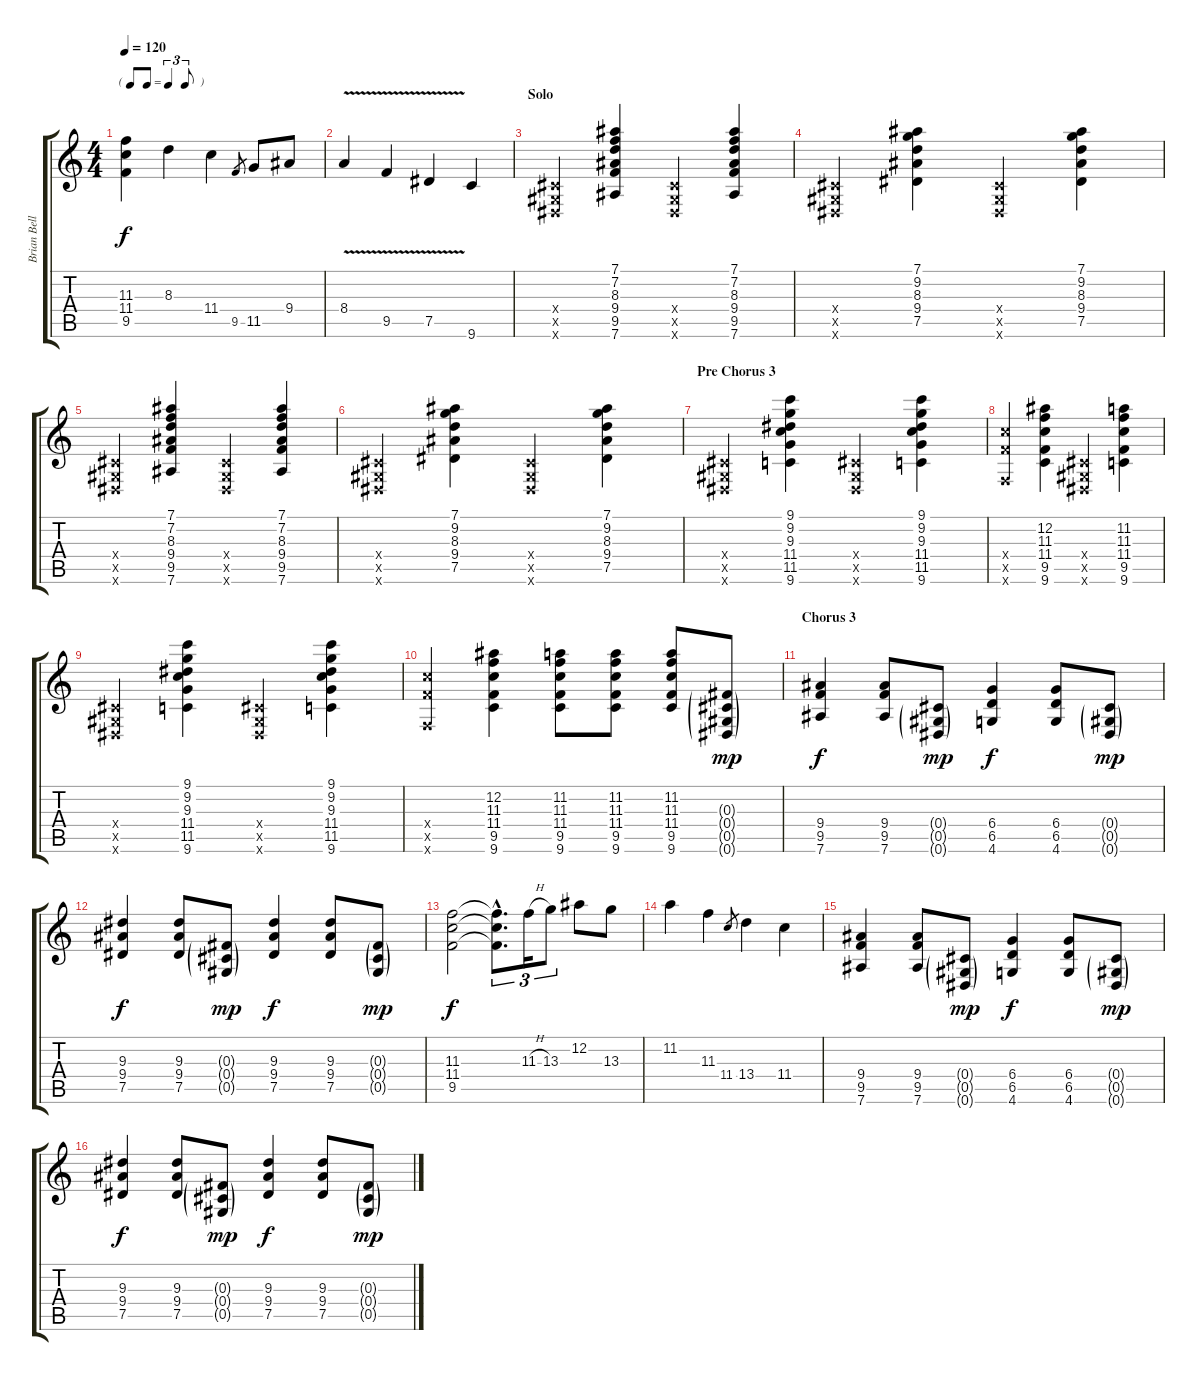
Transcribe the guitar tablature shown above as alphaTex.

\track ("Brian Bell - Guitar" "Brian Bell") {instrument electricguitarclean}
\staff {score tabs}
\tuning (Eb4 Bb3 Gb3 Db3 Ab2 Eb2) {hide}
\ts (4 4)
\tf triplet8th
\tempo 120
\clef g2
\ks c
(11.3 11.4 9.5).4{dy f} 8.3.4{instrument distortionguitar} 11.4.4 9.5.8{gr} 11.5.8 9.4.8 |
8.4{v}.4 9.5{v}.4 7.5{v}.4 9.6.4 |
\section ("" "Solo")
(0.4{x} 0.5{x} 0.6{x}).4{volume 7} (7.1 7.2 8.3 9.4 9.5 7.6).4 (0.4{x} 0.5{x} 0.6{x}).4 (7.1 7.2 8.3 9.4 9.5 7.6).4 |
(0.4{x} 0.5{x} 0.6{x}).4 (7.1 9.2 8.3 9.4 7.5).4 (0.4{x} 0.5{x} 0.6{x}).4 (7.1 9.2 8.3 9.4 7.5).4 |
(0.4{x} 0.5{x} 0.6{x}).4 (7.1 7.2 8.3 9.4 9.5 7.6).4 (0.4{x} 0.5{x} 0.6{x}).4 (7.1 7.2 8.3 9.4 9.5 7.6).4 |
(0.4{x} 0.5{x} 0.6{x}).4 (7.1 9.2 8.3 9.4 7.5).4 (0.4{x} 0.5{x} 0.6{x}).4 (7.1 9.2 8.3 9.4 7.5).4 |
\section ("" "Pre Chorus 3")
(0.4{x} 0.5{x} 0.6{x}).4 (9.1 9.2 9.3 11.4 11.5 9.6).4 (0.4{x} 0.5{x} 0.6{x}).4 (9.1 9.2 9.3 11.4 11.5 9.6).4 |
(11.4{x} 9.5{x} 2.6{x}).4 (12.2 11.3 11.4 9.5 9.6).4 (0.4{x} 0.5{x} 0.6{x}).4 (11.2 11.3 11.4 9.5 9.6).4 |
(0.4{x} 0.5{x} 0.6{x}).4 (9.1 9.2 9.3 11.4 11.5 9.6).4 (0.4{x} 0.5{x} 0.6{x}).4 (9.1 9.2 9.3 11.4 11.5 9.6).4 |
(11.4{x} 9.5{x} 2.6{x}).4 (12.2 11.3 11.4 9.5 9.6).4 (11.2 11.3 11.4 9.5 9.6).8 (11.2 11.3 11.4 9.5 9.6).8 (11.2 11.3 11.4 9.5 9.6).8 (0.3{g} 0.4{g} 0.5{g} 0.6{g}).8{dy mp} |
\section ("" "Chorus 3")
(9.4 9.5 7.6).4{dy f volume 9} (9.4 9.5 7.6).8 (0.4{g} 0.5{g} 0.6{g}).8{dy mp} (6.4 6.5 4.6).4{dy f} (6.4 6.5 4.6).8 (0.4{g} 0.5{g} 0.6{g}).8{dy mp} |
(9.3 9.4 7.5).4{dy f} (9.3 9.4 7.5).8 (0.3{g} 0.4{g} 0.5{g}).8{dy mp} (9.3 9.4 7.5).4{dy f} (9.3 9.4 7.5).8 (0.3{g} 0.4{g} 0.5{g}).8{dy mp} |
(11.3 11.4 9.5).2{dy f} (11.3{hac t} 11.4{hac t} 9.5{hac t}).8{d tu (3 2)} 11.3{h}.16{tu (3 2) instrument distortionguitar} 13.3.8{tu (3 2)} 12.2.8 13.3.8 |
11.2.4 11.3.4 11.4.8{gr} 13.4.4 11.4.4 |
(9.4 9.5 7.6).4{instrument overdrivenguitar} (9.4 9.5 7.6).8 (0.4{g} 0.5{g} 0.6{g}).8{dy mp} (6.4 6.5 4.6).4{dy f} (6.4 6.5 4.6).8 (0.4{g} 0.5{g} 0.6{g}).8{dy mp} |
(9.3 9.4 7.5).4{dy f} (9.3 9.4 7.5).8 (0.3{g} 0.4{g} 0.5{g}).8{dy mp} (9.3 9.4 7.5).4{dy f} (9.3 9.4 7.5).8 (0.3{g} 0.4{g} 0.5{g}).8{dy mp}
